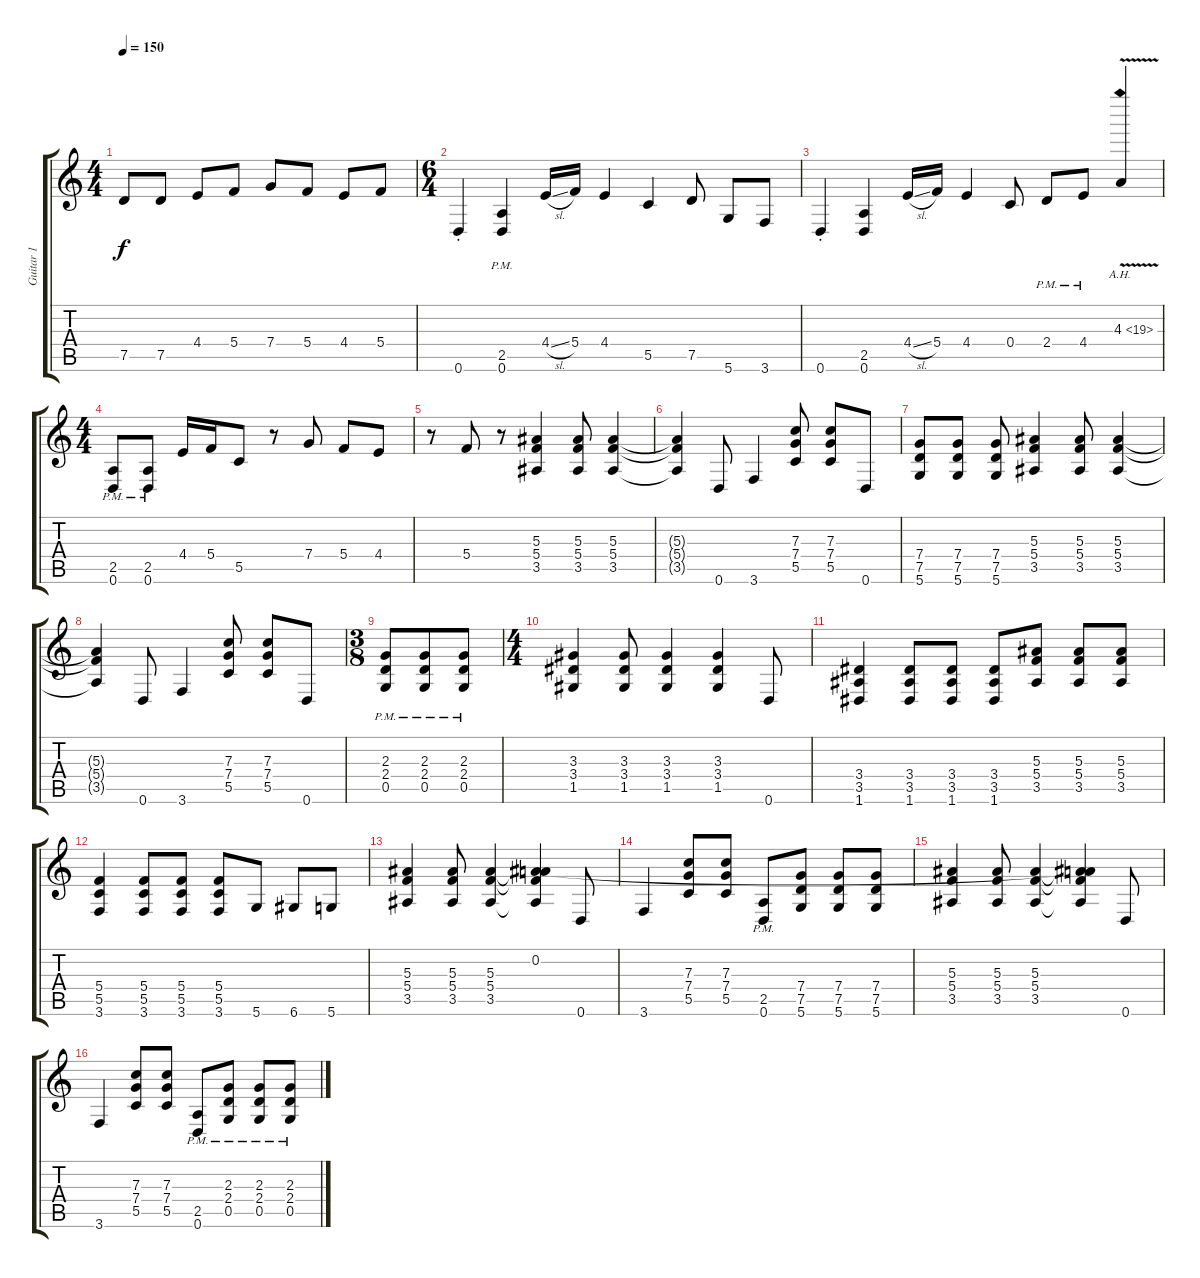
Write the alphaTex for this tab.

\track ("Guitar 1" "Guitar 1") {instrument distortionguitar}
\staff {score tabs}
\tuning (D4 A3 F3 C3 G2 D2) {hide}
\ts (4 4)
\tempo 150
\clef g2
\ks c
7.5{t}.8{dy f} 7.5.8 4.4.8 5.4.8 7.4.8 5.4.8 4.4.8 5.4.8 |
\ts (6 4)
0.6{st}.4 (2.5{pm} 0.6{pm}).4 4.4{sl}.16 5.4.16 4.4.4 5.5.4 7.5.8 5.6.8 3.6.8 |
0.6{st}.4 (2.5 0.6).4 4.4{sl}.16 5.4.16 4.4.4 0.4.8 2.4{pm}.8 4.4{pm}.8 4.3{ah 15 v}.4 |
\ts (4 4)
(2.5{pm} 0.6{pm}).8 (2.5{pm} 0.6{pm}).8 4.4.16 5.4.16 5.5.8 r.8 7.4.8 5.4.8 4.4.8 |
r.8 5.4.8 r.8 (5.3 5.4 3.5).4 (5.3 5.4 3.5).8 (5.3 5.4 3.5).4 |
(5.3{t} 5.4{t} 3.5{t}).4 0.6.8 3.6.4 (7.3 7.4 5.5).8 (7.3 7.4 5.5).8 0.6.8 |
(7.4 7.5 5.6).8 (7.4 7.5 5.6).8 (7.4 7.5 5.6).8 (5.3 5.4 3.5).4 (5.3 5.4 3.5).8 (5.3 5.4 3.5).4 |
(5.3{t} 5.4{t} 3.5{t}).4 0.6.8 3.6.4 (7.3 7.4 5.5).8 (7.3 7.4 5.5).8 0.6.8 |
\ts (3 8)
(2.3{pm} 2.4{pm} 0.5{pm}).8 (2.3{pm} 2.4{pm} 0.5{pm}).8 (2.3{pm} 2.4{pm} 0.5{pm}).8 |
\ts (4 4)
(3.3 3.4 1.5).4 (3.3 3.4 1.5).8 (3.3 3.4 1.5).4 (3.3 3.4 1.5).4 0.6.8 |
(3.4 3.5 1.6).4 (3.4 3.5 1.6).8 (3.4 3.5 1.6).8 (3.4 3.5 1.6).8 (5.3 5.4 3.5).8 (5.3 5.4 3.5).8 (5.3 5.4 3.5).8 |
(5.4 5.5 3.6).4 (5.4 5.5 3.6).8 (5.4 5.5 3.6).8 (5.4 5.5 3.6).8 5.6.8 6.6.8 5.6.8 |
(5.3 5.4 3.5).4 (5.3 5.4 3.5).8 (5.3 5.4 3.5).4 (0.2 5.3{t} 5.4{t} 3.5{t}).4 0.6.8 |
3.6.4 (7.3 7.4 5.5).8 (7.3 7.4 5.5).8 (2.5{pm} 0.6{pm}).8 (7.4 7.5 5.6).8 (7.4 7.5 5.6).8 (7.4 7.5 5.6).8 |
(5.3 5.4 3.5).4 (5.3 5.4 3.5).8 (5.3 5.4 3.5).4 (0.2{t} 5.3{t} 5.4{t} 3.5{t}).4 0.6.8 |
3.6.4 (7.3 7.4 5.5).8 (7.3 7.4 5.5).8 (2.5{pm} 0.6{pm}).8 (2.3{pm} 2.4{pm} 0.5{pm}).8 (2.3{pm} 2.4{pm} 0.5{pm}).8 (2.3{pm} 2.4{pm} 0.5{pm}).8
